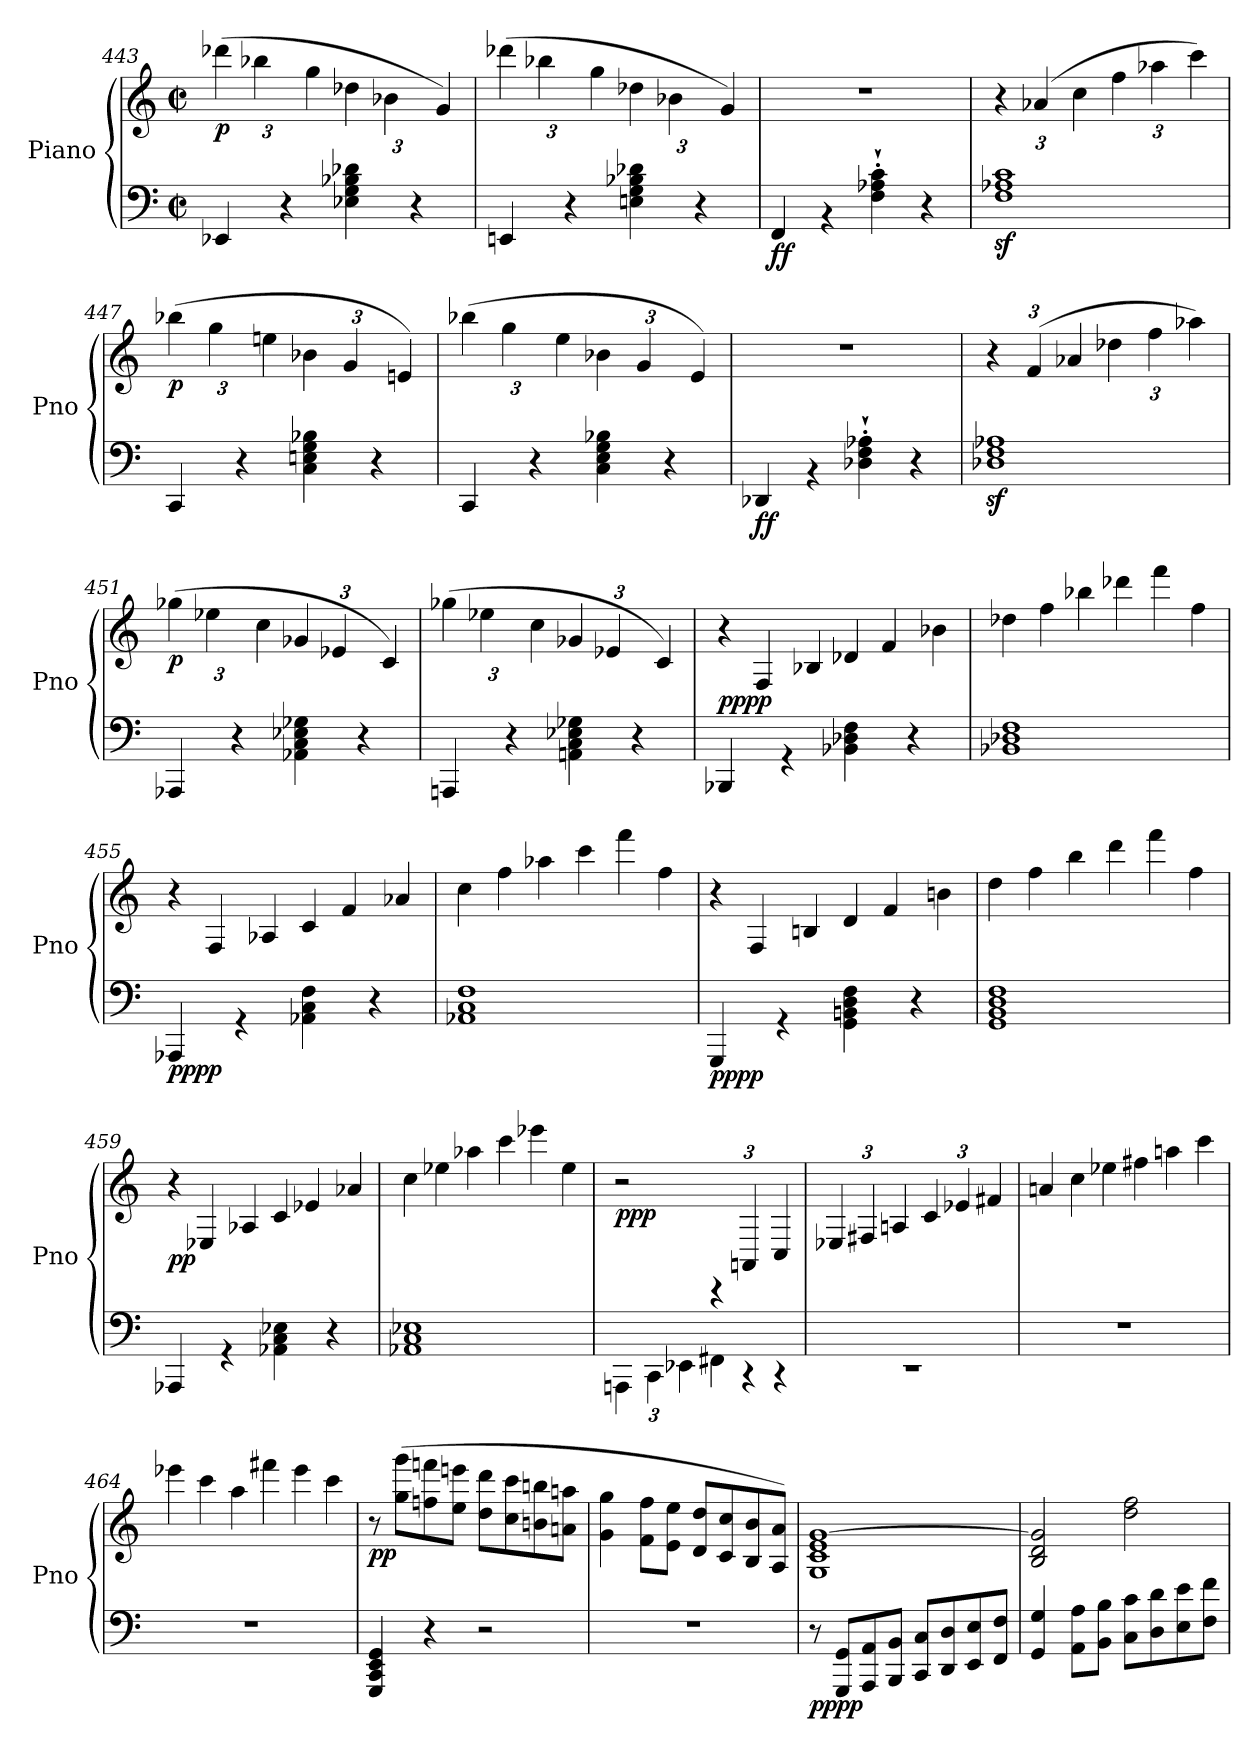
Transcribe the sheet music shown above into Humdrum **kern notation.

**kern	**kern	**dynam
*part1	*part1	*part1
*staff2	*staff1	*staff1/2
*I"Piano	*	*
*I'Pno	*	*
*clefF4	*clefG2	*
*k[]	*k[]	*
*C:	*C:	*
*M2/2	*M2/2	*
*met(c|)	*met(c|)	*
*	*Xbrackettup	*
=443	=443	=443
!	!	!LO:DY:b
4EE-X/	(>6ddd-X\	p
.	6bb-X\	.
4r	.	.
.	6gg\	.
4E-X\ 4G\ 4B-X\ 4d-X\	6dd-X\	.
.	6b-X\	.
4r	.	.
.	6g/)	.
!!LO:LB:g=z
=444	=444	=444
4EEn/	(>6ddd-X\	.
.	6bb-X\	.
4r	.	.
.	6gg\	.
4En\ 4G\ 4B-X\ 4d-X\	6dd-X\	.
.	6b-X\	.
4r	.	.
.	6g/)	.
=445	=445	=445
!	!	!LO:DY:b=2
4FF/	1r	ff
4rBB	.	.
4F\'` 4A-X\'` 4c\'`	.	.
4r	.	.
=446	=446	=446
1Fz< 1A-Xz< 1cz<	6r	.
.	(>6a-X/	.
.	6cc\	.
.	6ff\	.
.	6aa-X\	.
.	6ccc\)	.
=447	=447	=447
!	!	!LO:DY:b
4CC/	(>6bb-X\	p
.	6gg\	.
4r	.	.
.	6een\	.
4C\ 4En\ 4G\ 4B-X\	6b-X\	.
.	6g/	.
4r	.	.
.	6en/)	.
=448	=448	=448
4CC/	(>6bb-X\	.
.	6gg\	.
4r	.	.
.	6ee\	.
4C\ 4E\ 4G\ 4B-X\	6b-X\	.
.	6g/	.
4r	.	.
.	6e/)	.
!!LO:LB:g=z
=449	=449	=449
!	!	!LO:DY:b=2
4DD-X/	1r	ff
4rBB	.	.
4D-X\'` 4F\'` 4A-X\'`	.	.
4r	.	.
=450	=450	=450
1D-Xz< 1Fz< 1A-Xz<	6r	.
.	(>6f/	.
.	6a-X/	.
.	6dd-X\	.
.	6ff\	.
.	6aa-X\)	.
=451	=451	=451
!	!	!LO:DY:b
4AAA-X/	(>6gg-X\	p
.	6ee-X\	.
4r	.	.
.	6cc\	.
4AA-X\ 4C\ 4E-X\ 4G-X\	6g-X/	.
.	6e-X/	.
4r	.	.
.	6c/)	.
=452	=452	=452
4AAAn/	(>6gg-X\	.
.	6ee-X\	.
4r	.	.
.	6cc\	.
4AAn\ 4C\ 4E-X\ 4G-X\	6g-X/	.
.	6e-X/	.
4r	.	.
.	6c/)	.
=453	=453	=453
*	*Xtuplet	*
!	!	!LO:DY:b=2
!	!	!LO:DY:n=1:a=2
4BBB-X/	6r	pp pp
.	6F/	.
4rGG	.	.
.	6B-X/	.
4BB-X\ 4D-X\ 4F\	6d-X/	.
.	6f/	.
4r	.	.
.	6b-X\	.
!!LO:PB:g=z
=454	=454	=454
1BB-X 1D-X 1F	6dd-X\	.
.	6ff\	.
.	6bb-X\	.
.	6ddd-X\	.
.	6fff\	.
.	6ff\	.
=455	=455	=455
!	!	!LO:DY:b=2
!	!	!LO:DY:n=1:b
4AAA-X/	6r	pp pp
.	6F/	.
4rGG	.	.
.	6A-X/	.
4AA-X\ 4C\ 4F\	6c/	.
.	6f/	.
4r	.	.
.	6a-X/	.
=456	=456	=456
1AA-X 1C 1F	6cc\	.
.	6ff\	.
.	6aa-X\	.
.	6ccc\	.
.	6fff\	.
.	6ff\	.
=457	=457	=457
!	!	!LO:DY:b=2
!	!	!LO:DY:n=1:b
4GGG/	6r	pp pp
.	6F/	.
4rGG	.	.
.	6Bn/	.
4GG\ 4BBn\ 4D\ 4F\	6d/	.
.	6f/	.
4r	.	.
.	6bn\	.
=458	=458	=458
1GG 1BB 1D 1F	6dd\	.
.	6ff\	.
.	6bb\	.
.	6ddd\	.
.	6fff\	.
.	6ff\	.
!!LO:LB:g=z
=459	=459	=459
!	!	!LO:DY:b
4AAA-X/	6r	pp
.	6E-X/	.
4rGG	.	.
.	6A-X/	.
4AA-X\ 4C\ 4E-X\	6c/	.
.	6e-X/	.
4r	.	.
.	6a-X/	.
=460	=460	=460
1AA-X 1C 1E-X	6cc\	.
.	6ee-X\	.
.	6aa-X\	.
.	6ccc\	.
.	6eee-X\	.
.	6ee-\	.
=461	=461	=461
*Xbrackettup	*	*
!	!	!LO:DY:b
6AAAn\	2r	ppp
6CC\	.	.
6EE-X\	.	.
*Xtuplet	*tuplet	*
6FF#X\	6rCC	.
6rCC	6AAn/	.
6rCC	6C/	.
=462	=462	=462
1rEE	6E-X/	.
.	6F#X/	.
.	6An/	.
.	6c/	.
.	6e-X/	.
.	6f#X/	.
!!LO:LB:g=z
=463	=463	=463
*	*Xtuplet	*
1r	6an/	.
.	6cc\	.
.	6ee-X\	.
.	6ff#X\	.
.	6aan\	.
.	6ccc\	.
=464	=464	=464
1r	6eee-X\	.
.	6ccc\	.
.	6aa\	.
.	6fff#X\	.
.	6eee-\	.
.	6ccc\	.
=465	=465	=465
!	!	!LO:DY:b
4GGG/ 4CC/ 4EE/ 4GG/	8r	pp
.	(>8gg\ 8ggg\L	.
4r	8ffn\ 8fffn\	.
.	8ee\ 8eeen\J	.
2r	8dd\ 8ddd\L	.
.	8cc\ 8ccc\	.
.	8bn\ 8bbn\	.
.	8an\ 8aan\J	.
=466	=466	=466
1r	4g\ 4gg\	.
.	8f\ 8ff\L	.
.	8e\ 8ee\J	.
.	8d/ 8dd/L	.
.	8c/ 8cc/	.
.	8B/ 8b/	.
.	8A/ 8a/J)	.
!!LO:LB:g=z
=467	=467	=467
!	!	!LO:DY:b=2
!	!	!LO:DY:n=1:b
8r	1G 1c 1e [1g	pp pp
8GGG/ 8GG/L	.	.
8AAA/ 8AA/	.	.
8BBB/ 8BB/J	.	.
8CC/ 8C/L	.	.
8DD/ 8D/	.	.
8EE/ 8E/	.	.
8FF/ 8F/J	.	.
=468	=468	=468
4GG/ 4G/	2B/ 2d/ 2g/]	.
8AA\ 8A\L	.	.
8BB\ 8B\J	.	.
8C\ 8c\L	2dd\ 2ff\	.
8D\ 8d\	.	.
8E\ 8e\	.	.
8F\ 8f\J	.	.
=	=	=
*-	*-	*-
